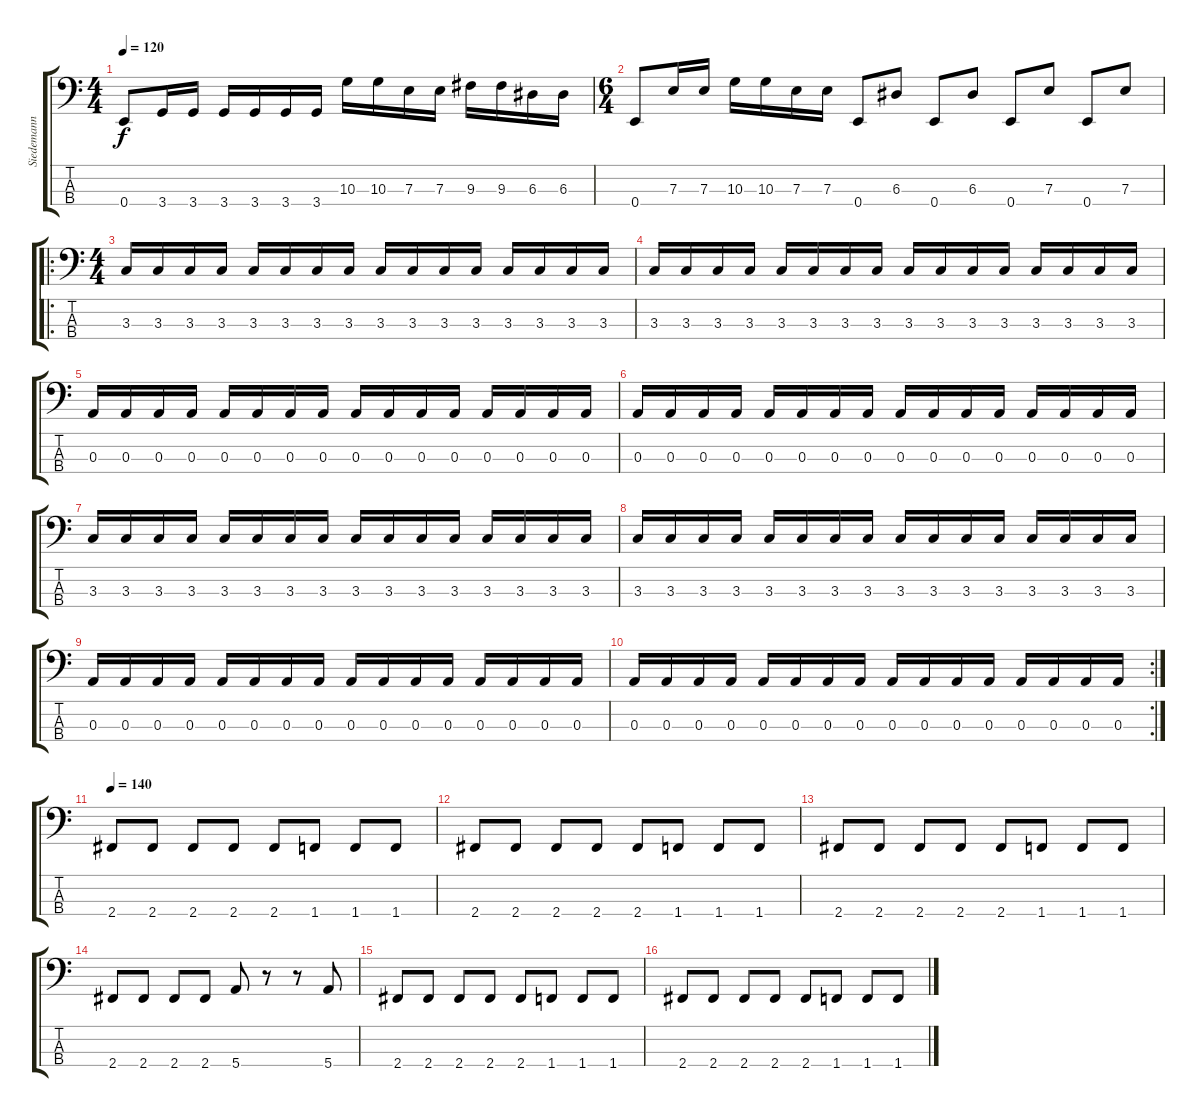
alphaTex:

\track ("Siedemann" "Siedemann") {instrument electricbassfinger}
\staff {score tabs}
\tuning (G2 D2 A1 E1) {hide}
\ts (4 4)
\tempo 120
\clef f4
\ks c
0.4.8{dy f} 3.4.16 3.4.16 3.4.16 3.4.16 3.4.16 3.4.16 10.3.16 10.3.16 7.3.16 7.3.16 9.3.16 9.3.16 6.3.16 6.3.16 |
\ts (6 4)
0.4.8 7.3.16 7.3.16 10.3.16 10.3.16 7.3.16 7.3.16 0.4.8 6.3.8 0.4.8 6.3.8 0.4.8 7.3.8 0.4.8 7.3.8 |
\ro
\ts (4 4)
3.3.16 3.3.16 3.3.16 3.3.16 3.3.16 3.3.16 3.3.16 3.3.16 3.3.16 3.3.16 3.3.16 3.3.16 3.3.16 3.3.16 3.3.16 3.3.16 |
3.3.16 3.3.16 3.3.16 3.3.16 3.3.16 3.3.16 3.3.16 3.3.16 3.3.16 3.3.16 3.3.16 3.3.16 3.3.16 3.3.16 3.3.16 3.3.16 |
0.3.16 0.3.16 0.3.16 0.3.16 0.3.16 0.3.16 0.3.16 0.3.16 0.3.16 0.3.16 0.3.16 0.3.16 0.3.16 0.3.16 0.3.16 0.3.16 |
0.3.16 0.3.16 0.3.16 0.3.16 0.3.16 0.3.16 0.3.16 0.3.16 0.3.16 0.3.16 0.3.16 0.3.16 0.3.16 0.3.16 0.3.16 0.3.16 |
3.3.16 3.3.16 3.3.16 3.3.16 3.3.16 3.3.16 3.3.16 3.3.16 3.3.16 3.3.16 3.3.16 3.3.16 3.3.16 3.3.16 3.3.16 3.3.16 |
3.3.16 3.3.16 3.3.16 3.3.16 3.3.16 3.3.16 3.3.16 3.3.16 3.3.16 3.3.16 3.3.16 3.3.16 3.3.16 3.3.16 3.3.16 3.3.16 |
0.3.16 0.3.16 0.3.16 0.3.16 0.3.16 0.3.16 0.3.16 0.3.16 0.3.16 0.3.16 0.3.16 0.3.16 0.3.16 0.3.16 0.3.16 0.3.16 |
\rc 2
0.3.16 0.3.16 0.3.16 0.3.16 0.3.16 0.3.16 0.3.16 0.3.16 0.3.16 0.3.16 0.3.16 0.3.16 0.3.16 0.3.16 0.3.16 0.3.16 |
\tempo 140
2.4.8 2.4.8 2.4.8 2.4.8 2.4.8 1.4.8 1.4.8 1.4.8 |
2.4.8 2.4.8 2.4.8 2.4.8 2.4.8 1.4.8 1.4.8 1.4.8 |
2.4.8 2.4.8 2.4.8 2.4.8 2.4.8 1.4.8 1.4.8 1.4.8 |
2.4.8 2.4.8 2.4.8 2.4.8 5.4.8 r.8 r.8 5.4.8 |
2.4.8 2.4.8 2.4.8 2.4.8 2.4.8 1.4.8 1.4.8 1.4.8 |
2.4.8 2.4.8 2.4.8 2.4.8 2.4.8 1.4.8 1.4.8 1.4.8
